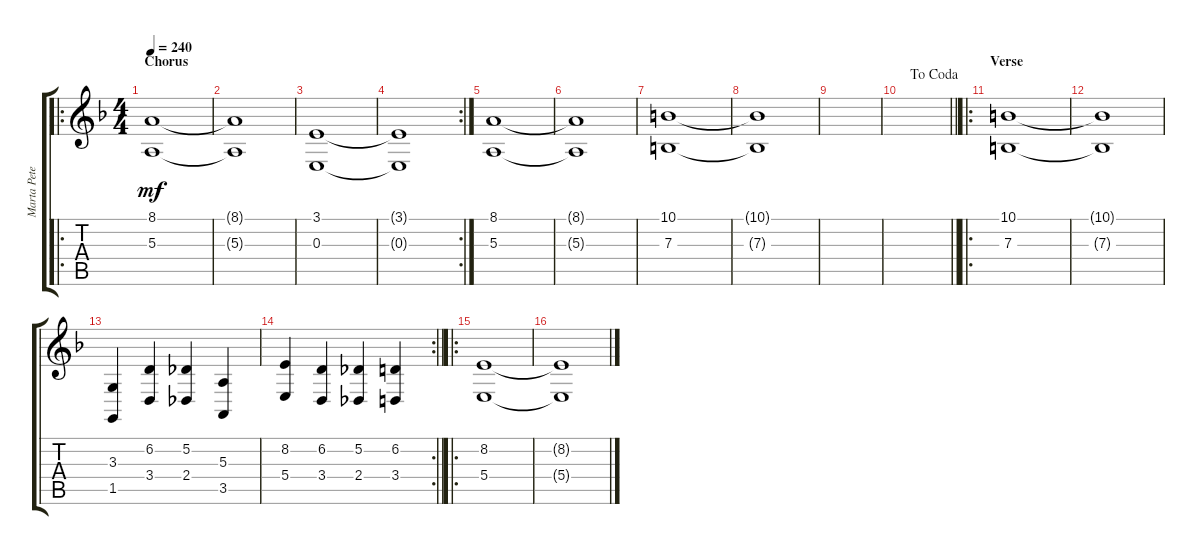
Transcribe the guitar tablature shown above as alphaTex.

\track ("Marta Peterson" "Marta Pete") {instrument choiraahs}
\staff {score tabs}
\tuning (Db4 Ab3 E3 B2 Gb2 B1) {hide}
\ro
\ts (4 4)
\section ("" "Chorus")
\tempo 240
\clef g2
\ks f
(8.1 5.3).1{dy mf} |
(8.1{t} 5.3{t}).1 |
(3.1 0.3).1 |
\rc 2
(3.1{t} 0.3{t}).1 |
(8.1 5.3).1 |
(8.1{t} 5.3{t}).1 |
(10.1 7.3).1 |
(10.1{t} 7.3{t}).1 |
|
\jump dacoda
\barLineRight lightlight
|
\ro
\section ("" "Verse")
(10.1 7.3).1 |
(10.1{t} 7.3{t}).1 |
(3.3 1.5).4 (6.2 3.4).4 (5.2 2.4).4 (5.3 3.5).4 |
\rc 2
\barLineRight lightlight
(8.2 5.4).4 (6.2 3.4).4 (5.2 2.4).4 (6.2 3.4).4 |
\ro
(8.2 5.4).1 |
(8.2{t} 5.4{t}).1
